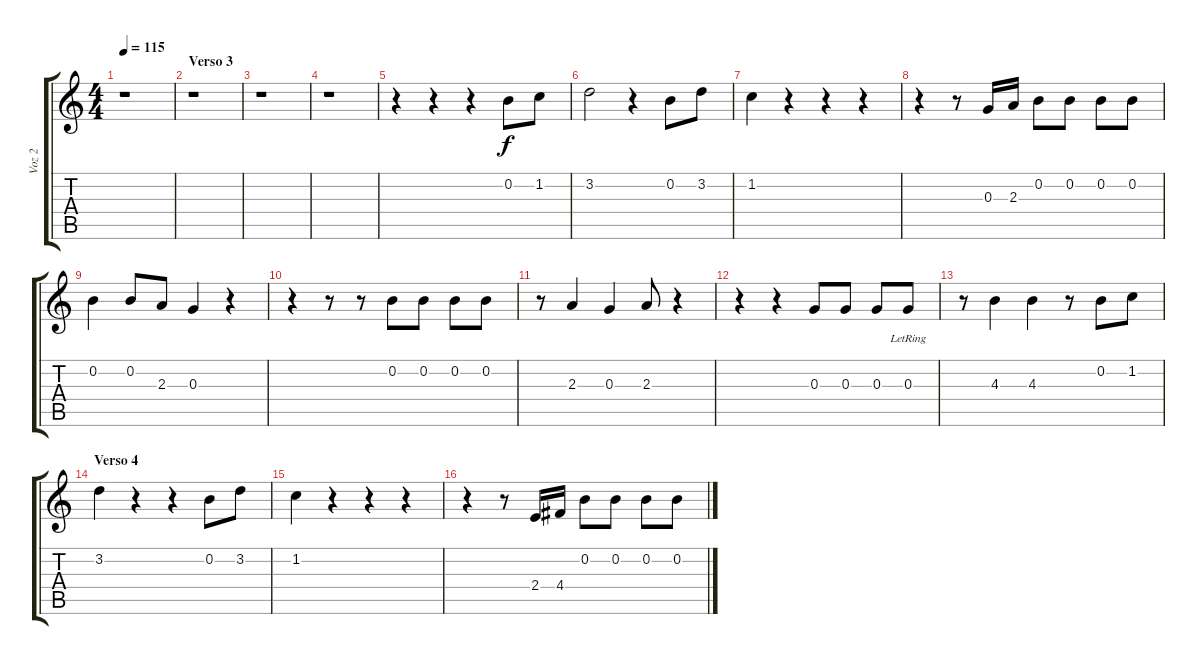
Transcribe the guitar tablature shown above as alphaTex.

\track ("Voz 2" "Voz 2") {instrument fretlessbass}
\staff {score tabs}
\tuning (E4 B3 G3 D3 A2 E2) {hide}
\ts (4 4)
\tempo 115
\clef g2
\ks c
r.1{dy f} |
\section ("" "Verso 3")
r.1 |
r.1 |
r.1 |
r.4 r.4 r.4 0.2.8 1.2.8 |
3.2.2 r.4 0.2.8 3.2.8 |
1.2.4 r.4 r.4 r.4 |
r.4 r.8 0.3.16 2.3.16 0.2.8 0.2.8 0.2.8 0.2.8 |
0.2.4 0.2.8 2.3.8 0.3.4 r.4 |
r.4 r.8 r.8 0.2.8 0.2.8 0.2.8 0.2.8 |
r.8 2.3.4 0.3.4 2.3.8 r.4 |
r.4 r.4 0.3.8 0.3.8 0.3.8 0.3{lr}.8 |
r.8 4.3.4 4.3.4 r.8 0.2.8 1.2.8 |
\section ("" "Verso 4")
3.2.4 r.4 r.4 0.2.8 3.2.8 |
1.2.4 r.4 r.4 r.4 |
r.4 r.8 2.4.16 4.4.16 0.2.8 0.2.8 0.2.8 0.2.8
